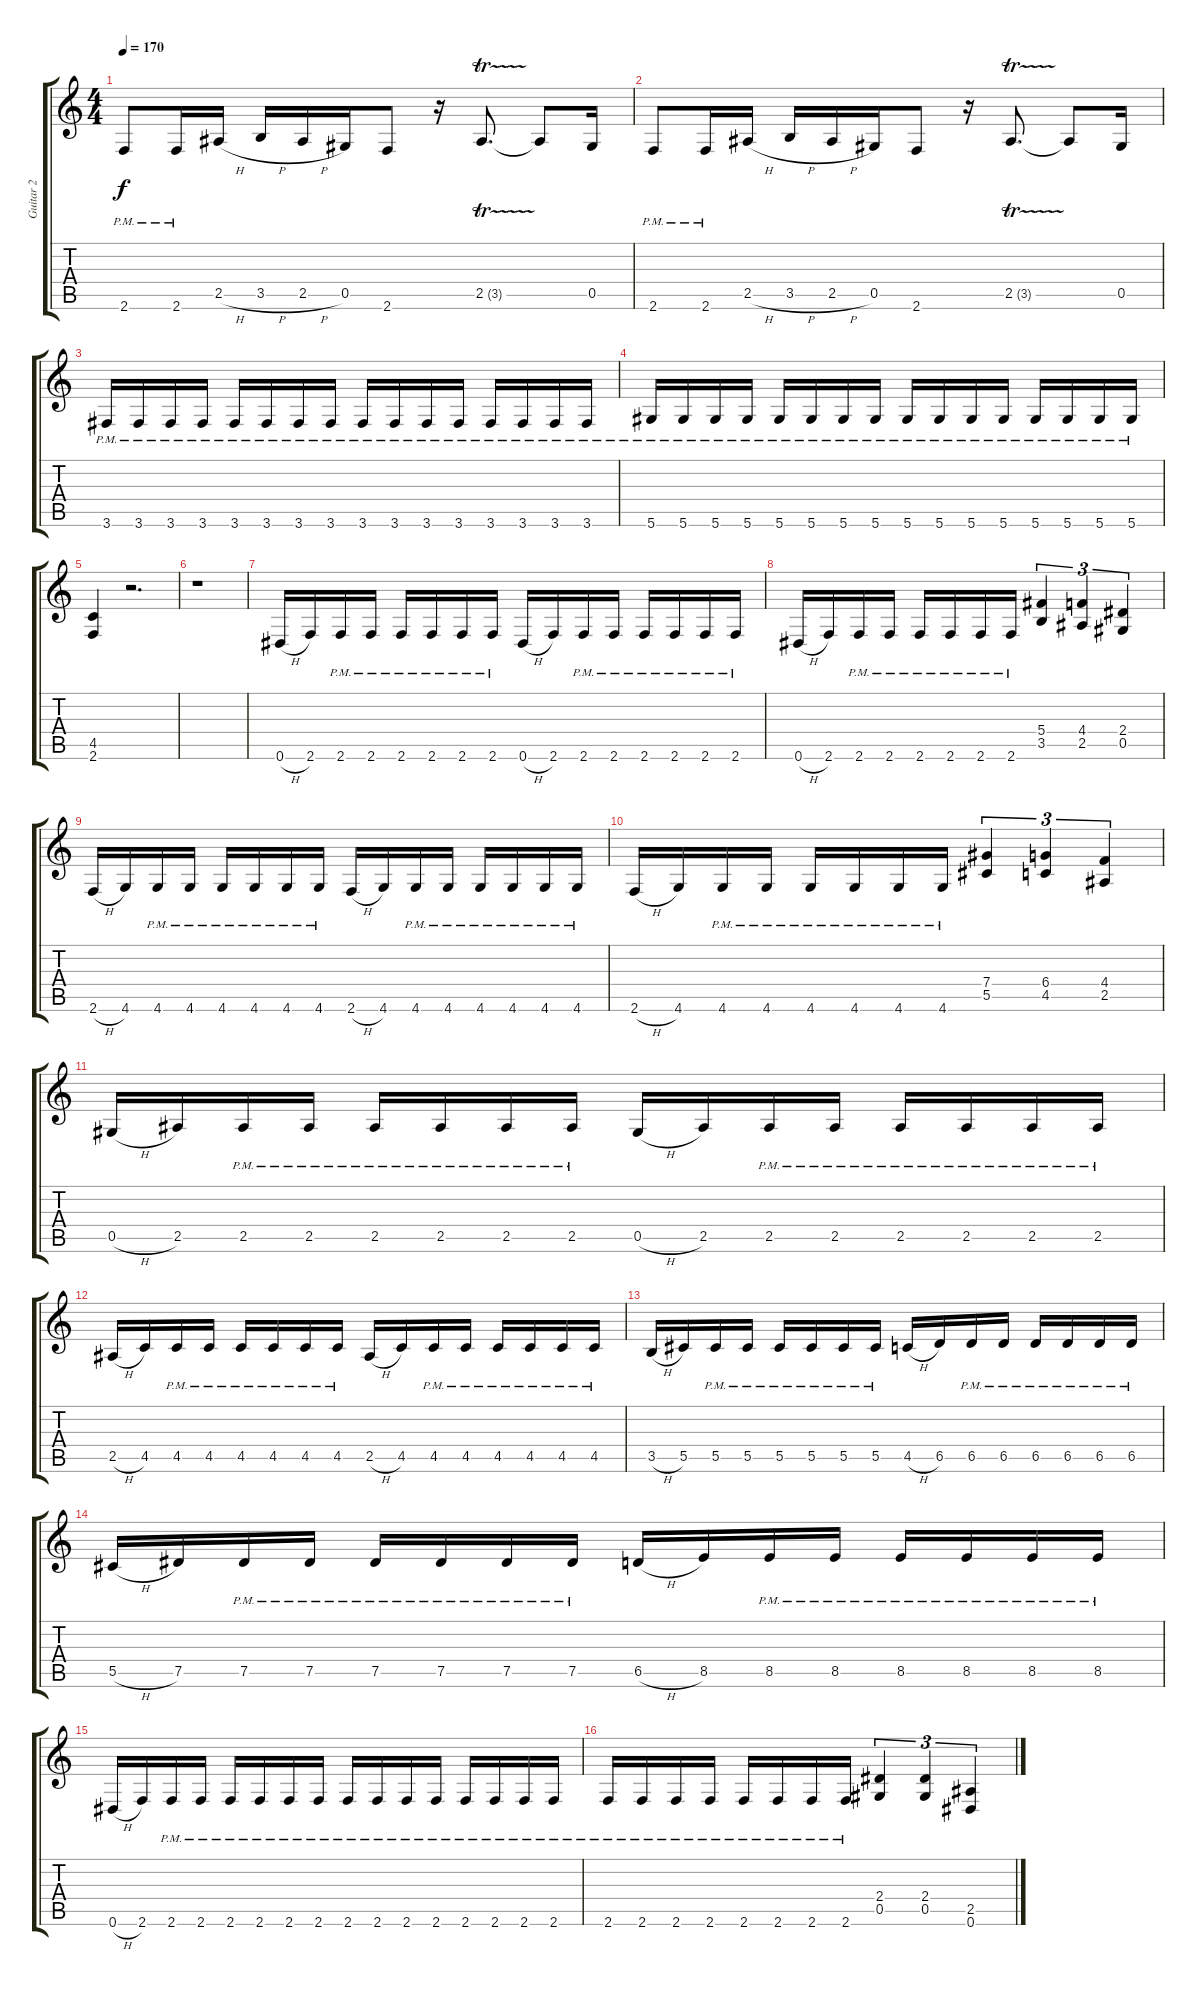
\track ("Guitar 2" "Guitar 2") {instrument distortionguitar}
\staff {score tabs}
\tuning (Eb4 Bb3 Gb3 Db3 Ab2 Eb2) {hide}
\ts (4 4)
\tempo 170
\clef g2
\ks c
2.6{pm}.8{dy f} 2.6{pm}.16 2.5{h}.16 3.5{h}.16 2.5{h}.16 0.5.16 2.6.8 r.16 2.5{tr (3 16)}.8{d} 2.5{t}.8 0.5.16 |
2.6{pm}.8 2.6{pm}.16 2.5{h}.16 3.5{h}.16 2.5{h}.16 0.5.16 2.6.8 r.16 2.5{tr (3 16)}.8{d} 2.5{t}.8 0.5.16 |
3.6{pm}.16 3.6{pm}.16 3.6{pm}.16 3.6{pm}.16 3.6{pm}.16 3.6{pm}.16 3.6{pm}.16 3.6{pm}.16 3.6{pm}.16 3.6{pm}.16 3.6{pm}.16 3.6{pm}.16 3.6{pm}.16 3.6{pm}.16 3.6{pm}.16 3.6{pm}.16 |
5.6{pm}.16 5.6{pm}.16 5.6{pm}.16 5.6{pm}.16 5.6{pm}.16 5.6{pm}.16 5.6{pm}.16 5.6{pm}.16 5.6{pm}.16 5.6{pm}.16 5.6{pm}.16 5.6{pm}.16 5.6{pm}.16 5.6{pm}.16 5.6{pm}.16 5.6{pm}.16 |
(4.5 2.6).4 r.2{d} |
r.1 |
0.6{h}.16 2.6.16 2.6{pm}.16 2.6{pm}.16 2.6{pm}.16 2.6{pm}.16 2.6{pm}.16 2.6{pm}.16 0.6{h}.16 2.6.16 2.6{pm}.16 2.6{pm}.16 2.6{pm}.16 2.6{pm}.16 2.6{pm}.16 2.6{pm}.16 |
0.6{h}.16 2.6.16 2.6{pm}.16 2.6{pm}.16 2.6{pm}.16 2.6{pm}.16 2.6{pm}.16 2.6{pm}.16 (5.4 3.5).4{tu (3 2)} (4.4 2.5).4{tu (3 2)} (2.4 0.5).4{tu (3 2)} |
2.6{h}.16 4.6.16 4.6{pm}.16 4.6{pm}.16 4.6{pm}.16 4.6{pm}.16 4.6{pm}.16 4.6{pm}.16 2.6{h}.16 4.6.16 4.6{pm}.16 4.6{pm}.16 4.6{pm}.16 4.6{pm}.16 4.6{pm}.16 4.6{pm}.16 |
2.6{h}.16 4.6.16 4.6{pm}.16 4.6{pm}.16 4.6{pm}.16 4.6{pm}.16 4.6{pm}.16 4.6{pm}.16 (7.4 5.5).4{tu (3 2)} (6.4 4.5).4{tu (3 2)} (4.4 2.5).4{tu (3 2)} |
0.5{h}.16 2.5.16 2.5{pm}.16 2.5{pm}.16 2.5{pm}.16 2.5{pm}.16 2.5{pm}.16 2.5{pm}.16 0.5{h}.16 2.5.16 2.5{pm}.16 2.5{pm}.16 2.5{pm}.16 2.5{pm}.16 2.5{pm}.16 2.5{pm}.16 |
2.5{h}.16 4.5.16 4.5{pm}.16 4.5{pm}.16 4.5{pm}.16 4.5{pm}.16 4.5{pm}.16 4.5{pm}.16 2.5{h}.16 4.5.16 4.5{pm}.16 4.5{pm}.16 4.5{pm}.16 4.5{pm}.16 4.5{pm}.16 4.5{pm}.16 |
3.5{h}.16 5.5.16 5.5{pm}.16 5.5{pm}.16 5.5{pm}.16 5.5{pm}.16 5.5{pm}.16 5.5{pm}.16 4.5{h}.16 6.5.16 6.5{pm}.16 6.5{pm}.16 6.5{pm}.16 6.5{pm}.16 6.5{pm}.16 6.5{pm}.16 |
5.5{h}.16 7.5.16 7.5{pm}.16 7.5{pm}.16 7.5{pm}.16 7.5{pm}.16 7.5{pm}.16 7.5{pm}.16 6.5{h}.16 8.5.16 8.5{pm}.16 8.5{pm}.16 8.5{pm}.16 8.5{pm}.16 8.5{pm}.16 8.5{pm}.16 |
0.6{h}.16 2.6.16 2.6{pm}.16 2.6{pm}.16 2.6{pm}.16 2.6{pm}.16 2.6{pm}.16 2.6{pm}.16 2.6{pm}.16 2.6{pm}.16 2.6{pm}.16 2.6{pm}.16 2.6{pm}.16 2.6{pm}.16 2.6{pm}.16 2.6{pm}.16 |
2.6{pm}.16 2.6{pm}.16 2.6{pm}.16 2.6{pm}.16 2.6{pm}.16 2.6{pm}.16 2.6{pm}.16 2.6{pm}.16 (2.4 0.5).4{tu (3 2)} (2.4 0.5).4{tu (3 2)} (2.5 0.6).4{tu (3 2)}
